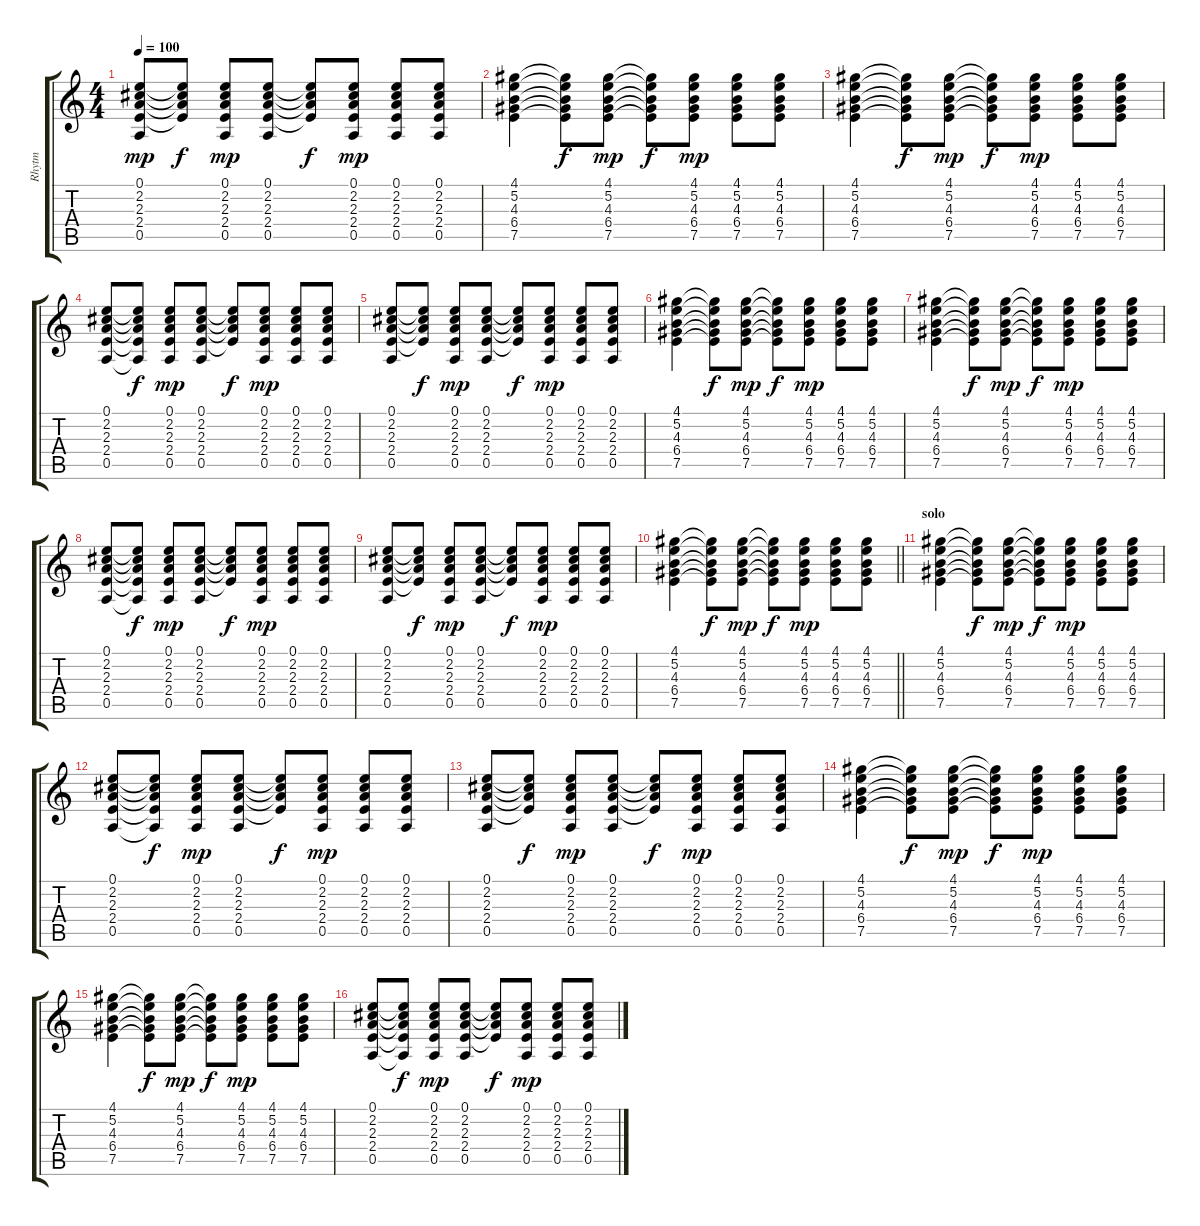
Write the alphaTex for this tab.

\track ("Rhytm" "Rhytm") {instrument electricguitarjazz}
\staff {score tabs}
\tuning (E4 B3 G3 D3 A2 E2) {hide}
\ts (4 4)
\tempo 100
\clef g2
\ks c
(0.1 2.2 2.3 2.4 0.5).8{dy mp} (0.1{t} 2.2{t} 2.3{t} 2.4{t}).8{dy f} (0.1 2.2 2.3 2.4 0.5).8{dy mp} (0.1 2.2 2.3 2.4 0.5).8 (0.1{t} 2.2{t} 2.3{t} 2.4{t}).8{dy f} (0.1 2.2 2.3 2.4 0.5).8{dy mp} (0.1 2.2 2.3 2.4 0.5).8 (0.1 2.2 2.3 2.4 0.5).8 |
(4.1 5.2 4.3 6.4 7.5).4 (4.1{t} 5.2{t} 4.3{t} 6.4{t} 7.5{t}).8{dy f} (4.1 5.2 4.3 6.4 7.5).8{dy mp} (4.1{t} 5.2{t} 4.3{t} 6.4{t} 7.5{t}).8{dy f} (4.1 5.2 4.3 6.4 7.5).8{dy mp} (4.1 5.2 4.3 6.4 7.5).8 (4.1 5.2 4.3 6.4 7.5).8 |
(4.1 5.2 4.3 6.4 7.5).4 (4.1{t} 5.2{t} 4.3{t} 6.4{t} 7.5{t}).8{dy f} (4.1 5.2 4.3 6.4 7.5).8{dy mp} (4.1{t} 5.2{t} 4.3{t} 6.4{t} 7.5{t}).8{dy f} (4.1 5.2 4.3 6.4 7.5).8{dy mp} (4.1 5.2 4.3 6.4 7.5).8 (4.1 5.2 4.3 6.4 7.5).8 |
(0.1 2.2 2.3 2.4 0.5).8 (0.1{t} 2.2{t} 2.3{t} 2.4{t} 0.5{t}).8{dy f} (0.1 2.2 2.3 2.4 0.5).8{dy mp} (0.1 2.2 2.3 2.4 0.5).8 (0.1{t} 2.2{t} 2.3{t} 2.4{t}).8{dy f} (0.1 2.2 2.3 2.4 0.5).8{dy mp} (0.1 2.2 2.3 2.4 0.5).8 (0.1 2.2 2.3 2.4 0.5).8 |
(0.1 2.2 2.3 2.4 0.5).8 (0.1{t} 2.2{t} 2.3{t} 2.4{t}).8{dy f} (0.1 2.2 2.3 2.4 0.5).8{dy mp} (0.1 2.2 2.3 2.4 0.5).8 (0.1{t} 2.2{t} 2.3{t} 2.4{t}).8{dy f} (0.1 2.2 2.3 2.4 0.5).8{dy mp} (0.1 2.2 2.3 2.4 0.5).8 (0.1 2.2 2.3 2.4 0.5).8 |
(4.1 5.2 4.3 6.4 7.5).4 (4.1{t} 5.2{t} 4.3{t} 6.4{t} 7.5{t}).8{dy f} (4.1 5.2 4.3 6.4 7.5).8{dy mp} (4.1{t} 5.2{t} 4.3{t} 6.4{t} 7.5{t}).8{dy f} (4.1 5.2 4.3 6.4 7.5).8{dy mp} (4.1 5.2 4.3 6.4 7.5).8 (4.1 5.2 4.3 6.4 7.5).8 |
(4.1 5.2 4.3 6.4 7.5).4 (4.1{t} 5.2{t} 4.3{t} 6.4{t} 7.5{t}).8{dy f} (4.1 5.2 4.3 6.4 7.5).8{dy mp} (4.1{t} 5.2{t} 4.3{t} 6.4{t} 7.5{t}).8{dy f} (4.1 5.2 4.3 6.4 7.5).8{dy mp} (4.1 5.2 4.3 6.4 7.5).8 (4.1 5.2 4.3 6.4 7.5).8 |
(0.1 2.2 2.3 2.4 0.5).8 (0.1{t} 2.2{t} 2.3{t} 2.4{t} 0.5{t}).8{dy f} (0.1 2.2 2.3 2.4 0.5).8{dy mp} (0.1 2.2 2.3 2.4 0.5).8 (0.1{t} 2.2{t} 2.3{t} 2.4{t}).8{dy f} (0.1 2.2 2.3 2.4 0.5).8{dy mp} (0.1 2.2 2.3 2.4 0.5).8 (0.1 2.2 2.3 2.4 0.5).8 |
(0.1 2.2 2.3 2.4 0.5).8 (0.1{t} 2.2{t} 2.3{t} 2.4{t}).8{dy f} (0.1 2.2 2.3 2.4 0.5).8{dy mp} (0.1 2.2 2.3 2.4 0.5).8 (0.1{t} 2.2{t} 2.3{t} 2.4{t}).8{dy f} (0.1 2.2 2.3 2.4 0.5).8{dy mp} (0.1 2.2 2.3 2.4 0.5).8 (0.1 2.2 2.3 2.4 0.5).8 |
\barLineRight lightlight
(4.1 5.2 4.3 6.4 7.5).4 (4.1{t} 5.2{t} 4.3{t} 6.4{t} 7.5{t}).8{dy f} (4.1 5.2 4.3 6.4 7.5).8{dy mp} (4.1{t} 5.2{t} 4.3{t} 6.4{t} 7.5{t}).8{dy f} (4.1 5.2 4.3 6.4 7.5).8{dy mp} (4.1 5.2 4.3 6.4 7.5).8 (4.1 5.2 4.3 6.4 7.5).8 |
\section ("" "solo")
(4.1 5.2 4.3 6.4 7.5).4 (4.1{t} 5.2{t} 4.3{t} 6.4{t} 7.5{t}).8{dy f} (4.1 5.2 4.3 6.4 7.5).8{dy mp} (4.1{t} 5.2{t} 4.3{t} 6.4{t} 7.5{t}).8{dy f} (4.1 5.2 4.3 6.4 7.5).8{dy mp} (4.1 5.2 4.3 6.4 7.5).8 (4.1 5.2 4.3 6.4 7.5).8 |
(0.1 2.2 2.3 2.4 0.5).8 (0.1{t} 2.2{t} 2.3{t} 2.4{t} 0.5{t}).8{dy f} (0.1 2.2 2.3 2.4 0.5).8{dy mp} (0.1 2.2 2.3 2.4 0.5).8 (0.1{t} 2.2{t} 2.3{t} 2.4{t}).8{dy f} (0.1 2.2 2.3 2.4 0.5).8{dy mp} (0.1 2.2 2.3 2.4 0.5).8 (0.1 2.2 2.3 2.4 0.5).8 |
(0.1 2.2 2.3 2.4 0.5).8 (0.1{t} 2.2{t} 2.3{t} 2.4{t}).8{dy f} (0.1 2.2 2.3 2.4 0.5).8{dy mp} (0.1 2.2 2.3 2.4 0.5).8 (0.1{t} 2.2{t} 2.3{t} 2.4{t}).8{dy f} (0.1 2.2 2.3 2.4 0.5).8{dy mp} (0.1 2.2 2.3 2.4 0.5).8 (0.1 2.2 2.3 2.4 0.5).8 |
(4.1 5.2 4.3 6.4 7.5).4 (4.1{t} 5.2{t} 4.3{t} 6.4{t} 7.5{t}).8{dy f} (4.1 5.2 4.3 6.4 7.5).8{dy mp} (4.1{t} 5.2{t} 4.3{t} 6.4{t} 7.5{t}).8{dy f} (4.1 5.2 4.3 6.4 7.5).8{dy mp} (4.1 5.2 4.3 6.4 7.5).8 (4.1 5.2 4.3 6.4 7.5).8 |
(4.1 5.2 4.3 6.4 7.5).4 (4.1{t} 5.2{t} 4.3{t} 6.4{t} 7.5{t}).8{dy f} (4.1 5.2 4.3 6.4 7.5).8{dy mp} (4.1{t} 5.2{t} 4.3{t} 6.4{t} 7.5{t}).8{dy f} (4.1 5.2 4.3 6.4 7.5).8{dy mp} (4.1 5.2 4.3 6.4 7.5).8 (4.1 5.2 4.3 6.4 7.5).8 |
(0.1 2.2 2.3 2.4 0.5).8 (0.1{t} 2.2{t} 2.3{t} 2.4{t} 0.5{t}).8{dy f} (0.1 2.2 2.3 2.4 0.5).8{dy mp} (0.1 2.2 2.3 2.4 0.5).8 (0.1{t} 2.2{t} 2.3{t} 2.4{t}).8{dy f} (0.1 2.2 2.3 2.4 0.5).8{dy mp} (0.1 2.2 2.3 2.4 0.5).8 (0.1 2.2 2.3 2.4 0.5).8
